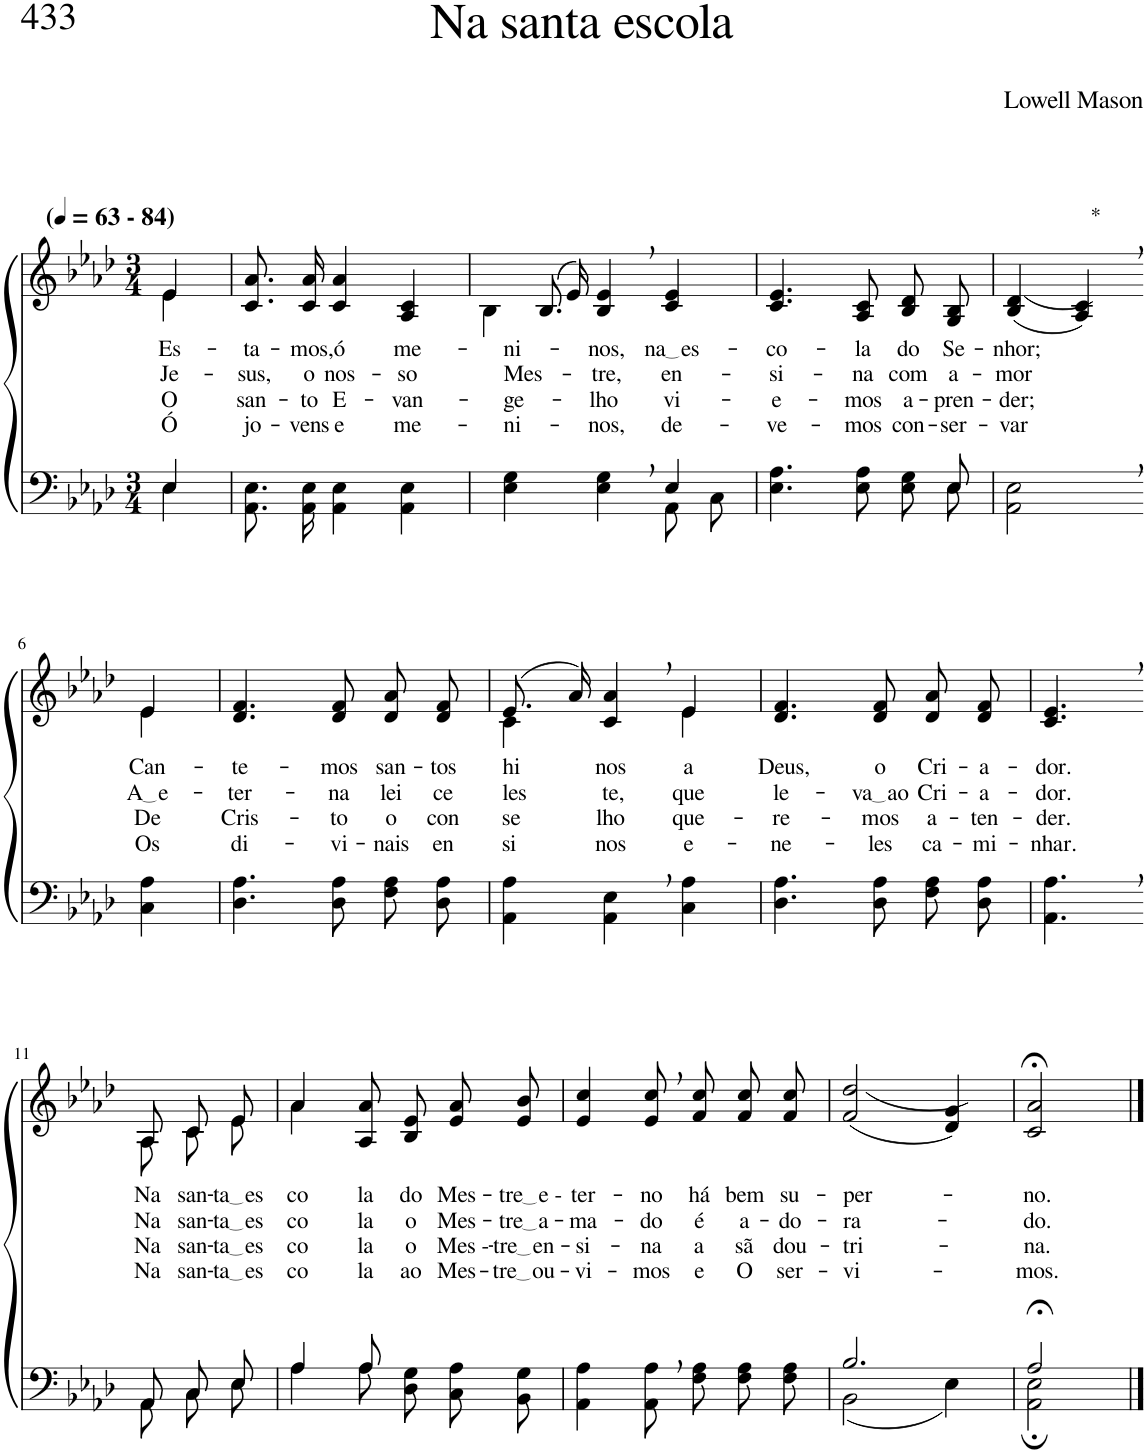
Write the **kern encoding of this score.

**kern	**kern	**text	**text	**text	**text
*part2	*part1	*part1	*part1	*part1	*part1
*staff2	*staff1	*staff1	*staff1	*staff1	*staff1
*I"Parte III e IV	*I"Parte I e II	*	*	*	*
*clefF4	*clefG2	*	*	*	*
*Trd-1c-2	*Trd-1c-2	*	*	*	*
*k[b-e-a-d-]	*k[b-e-a-d-]	*	*	*	*
*M3/4	*M3/4	*	*	*	*
*MM63	*MM63	*	*	*	*
=1	=1	=1	=1	=1	=1
*^	*	*	*	*	*
!	!	!LO:TX:a:B:t=(	!	!	!	!
!	!	!LO:TX:a:B:t=- 84)	!	!	!	!
!	!	!	!LO:LY:b	!LO:LY:b	!LO:LY:b	!LO:LY:b
*	*	*^	*	*	*	*
4E-\	4E-/	4e-\	4e-/	Es-	Je-	O	Ó
=2	=2	=2	=2	=2	=2	=2	=2
!	!	!	!	!LO:LY:b	!LO:LY:b	!LO:LY:b	!LO:LY:b
*v	*v	*	*	*	*	*	*
*	*v	*v	*	*	*	*
8.AA-/ 8.E-/L	8.c/ 8.a-/L	-ta-	-sus,	san-	jo-
!	!	!LO:LY:b	!LO:LY:b	!LO:LY:b	!LO:LY:b
16AA-/ 16E-/Jk	16c/ 16a-/Jk	-mos,	o	-to	-vens
!	!	!LO:LY:b	!LO:LY:b	!LO:LY:b	!LO:LY:b
4AA-\ 4E-\	4c/ 4a-/	ó	nos-	E-	e
!	!	!LO:LY:b	!LO:LY:b	!LO:LY:b	!LO:LY:b
4AA-\ 4E-\	4A-/ 4c/	me-	-so	-van-	me-
=3	=3	=3	=3	=3	=3
*^	*	*	*	*	*
!	!	!	!LO:LY:b	!LO:LY:b	!LO:LY:b	!LO:LY:b
*	*	*^	*	*	*	*
2ryy	4E-\ 4G\	(8.B-/L	4B-\	-ni-	Mes-	-ge-	-ni-
.	.	16e-/Jk)	.	.	.	.	.
!	!	!	!	!LO:LY:b	!LO:LY:b	!LO:LY:b	!LO:LY:b
.	4E-\ 4G\	4B-/, 4e-/,	2ryy	-nos,	-tre,	-lho	-nos,
!	!	!	!	!LO:LY:b	!LO:LY:b	!LO:LY:b	!LO:LY:b
4E-/	8AA-\L	4c/ 4e-/	.	na es	en-	vi-	de-
.	8C\J	.	.	.	.	.	.
*	*	*v	*v	*	*	*	*
=4	=4	=4	=4	=4	=4	=4
!	!	!	!LO:LY:b	!LO:LY:b	!LO:LY:b	!LO:LY:b
4.E-\ 4.A-\	8ryy	4.c/ 4.e-/	-co-	-si-	-e-	-ve-
!	!	!	!LO:LY:b	!LO:LY:b	!LO:LY:b	!LO:LY:b
*v	*v	*	*	*	*	*
8E-\ 8A-\	8A-/ 8c/	-la	-na	-mos	-mos
!	!	!LO:LY:b	!LO:LY:b	!LO:LY:b	!LO:LY:b
8E-\ 8G\L	8B-/ 8d-/L	do	com	a-	con-
*^	*	*	*	*	*
!	!	!	!LO:LY:b	!LO:LY:b	!LO:LY:b	!LO:LY:b
8E-\J	8E-/	8G/ 8B-/J	Se-	a-	-pren-	-ser-
=5	=5	=5	=5	=5	=5	=5
!	!	!	!LO:LY:b	!LO:LY:b	!LO:LY:b	!LO:LY:b
*v	*v	*	*	*	*	*
2AA-\, 2E-\,	((4B-/ 4d-/	-nhor;	-mor	-der;	-var
!	!LO:TX:a:t=*	!	!	!	!
.	4A-/, 4c/,))	.	.	.	.
!!LO:LB:g=z
=6-	=6-	=6-	=6-	=6-	=6-
!	!	!LO:LY:b	!LO:LY:b	!LO:LY:b	!LO:LY:b
*	*^	*	*	*	*
4C\ 4A-\	4e-\	4e-/	Can-	A e	De	Os
=7	=7	=7	=7	=7	=7	=7
!	!	!	!LO:LY:b	!LO:LY:b	!LO:LY:b	!LO:LY:b
*	*v	*v	*	*	*	*
4.D-\ 4.A-\	4.d-/ 4.f/	-te-	-ter-	Cris-	di-
!	!	!LO:LY:b	!LO:LY:b	!LO:LY:b	!LO:LY:b
8D-\ 8A-\	8d-/ 8f/	-mos	-na	-to	-vi-
!	!	!LO:LY:b	!LO:LY:b	!LO:LY:b	!LO:LY:b
8F\ 8A-\L	8d-/ 8a-/L	san-	lei	o	-nais
!	!	!LO:LY:b	!LO:LY:b	!LO:LY:b	!LO:LY:b
8D-\ 8A-\J	8d-/ 8f/J	-tos	ce-	con-	en-
=8	=8	=8	=8	=8	=8
*	*^	*	*	*	*
!	!	!	!LO:LY:b	!LO:LY:b	!LO:LY:b	!LO:LY:b
4AA-\ 4A-\	(8.e-/L	4c\	hi-	-les-	-se-	-si-
.	16a-/Jk)	.	.	.	.	.
!	!	!	!LO:LY:b	!LO:LY:b	!LO:LY:b	!LO:LY:b
4AA-\, 4E-\,	4c/, 4a-/,	4ryy	nos	-te,	lho	nos
!	!	!	!LO:LY:b	!LO:LY:b	!LO:LY:b	!LO:LY:b
4C\ 4A-\	4e-/	4e-\	-a	que	-que-	-e-
=9	=9	=9	=9	=9	=9	=9
!	!	!	!LO:LY:b	!LO:LY:b	!LO:LY:b	!LO:LY:b
*	*v	*v	*	*	*	*
4.D-\ 4.A-\	4.d-/ 4.f/	Deus,	le-	-re-	-ne-
!	!	!LO:LY:b	!LO:LY:b	!LO:LY:b	!LO:LY:b
8D-\ 8A-\	8d-/ 8f/	o	va ao	-mos	-les
!	!	!LO:LY:b	!LO:LY:b	!LO:LY:b	!LO:LY:b
8F\ 8A-\L	8d-/ 8a-/L	Cri-	Cri-	a-	ca-
!	!	!LO:LY:b	!LO:LY:b	!LO:LY:b	!LO:LY:b
8D-\ 8A-\J	8d-/ 8f/J	-a-	-a-	-ten-	-mi-
=10	=10	=10	=10	=10	=10
!	!	!LO:LY:b	!LO:LY:b	!LO:LY:b	!LO:LY:b
4.AA-\, 4.A-\,	4.c/, 4.e-/,	-dor.	-dor.	-der.	-nhar.
!!LO:LB:g=z
=11-	=11-	=11-	=11-	=11-	=11-
*^	*^	*	*	*	*
!	!	!	!	!LO:LY:b	!LO:LY:b	!LO:LY:b	!LO:LY:b
8AA-/	8AA-\	8A-/	8A-\	Na	Na	Na	Na
!	!	!	!	!LO:LY:b	!LO:LY:b	!LO:LY:b	!LO:LY:b
8C/L	8C\L	8c/L	8c\L	san-	san-	san-	san-
!	!	!	!	!LO:LY:b	!LO:LY:b	!LO:LY:b	!LO:LY:b
8E-/J	8E-\J	8e-/J	8e-\J	ta es	ta es	ta es	ta es
=12	=12	=12	=12	=12	=12	=12	=12
!	!	!	!	!LO:LY:b	!LO:LY:b	!LO:LY:b	!LO:LY:b
4A-/	4A-\	4a-\	4a-/	co-	-co-	-co-	-co-
!	!	!	!	!LO:LY:b	!LO:LY:b	!LO:LY:b	!LO:LY:b
8A-/	8A-\L	2ryy	8A-/ 8a-/L	-la	-la	-la	-la
!	!	!	!	!LO:LY:b	!LO:LY:b	!LO:LY:b	!LO:LY:b
4.ryy	8D-\ 8G\J	.	8B-/ 8e-/J	do	o	o	ao
!	!	!	!	!LO:LY:b	!LO:LY:b	!LO:LY:b	!LO:LY:b
.	8C\ 8A-\L	.	8e-/ 8a-/L	Mes-	Mes-	Mes --	Mes-
!	!	!	!	!LO:LY:b	!LO:LY:b	!LO:LY:b	!LO:LY:b
.	8BB-\ 8G\J	.	8e-/ 8b-/J	tre e -	tre a	tre en	tre ou
=13	=13	=13	=13	=13	=13	=13	=13
!	!	!	!	!LO:LY:b	!LO:LY:b	!LO:LY:b	!LO:LY:b
*v	*v	*	*	*	*	*	*
*	*v	*v	*	*	*	*
4AA-\ 4A-\	4e-/ 4cc/	ter-	-ma-	-si-	-vi-
!	!	!LO:LY:b	!LO:LY:b	!LO:LY:b	!LO:LY:b
8AA-,\ 8A-,\L	8e-,/ 8cc,/L	-no	-do	-na	-mos
!	!	!LO:LY:b	!LO:LY:b	!LO:LY:b	!LO:LY:b
8F\ 8A-\J	8f/ 8cc/J	há	é	a	e
!	!	!LO:LY:b	!LO:LY:b	!LO:LY:b	!LO:LY:b
8F\ 8A-\L	8f/ 8cc/L	bem	a-	sã	O
!	!	!LO:LY:b	!LO:LY:b	!LO:LY:b	!LO:LY:b
8F\ 8A-\J	8f/ 8cc/J	su-	-do-	dou-	ser-
=14	=14	=14	=14	=14	=14
*^	*	*	*	*	*
!	!	!	!LO:LY:b	!LO:LY:b	!LO:LY:b	!LO:LY:b
2.B-/	(2BB-\	((2f/ 2dd-/	-per-	-ra-	-tri-	-vi-
.	4E-\)	4d-/ 4g/))	.	.	.	.
=15	=15	=15	=15	=15	=15	=15
!	!	!	!LO:LY:b	!LO:LY:b	!LO:LY:b	!LO:LY:b
2A-;</	2AA-\; 2E-\;	2c/;< 2a-/;<	-no.	do.	-na.	-mos.
*v	*v	*	*	*	*	*
==	==	==	==	==	==
*-	*-	*-	*-	*-	*-
